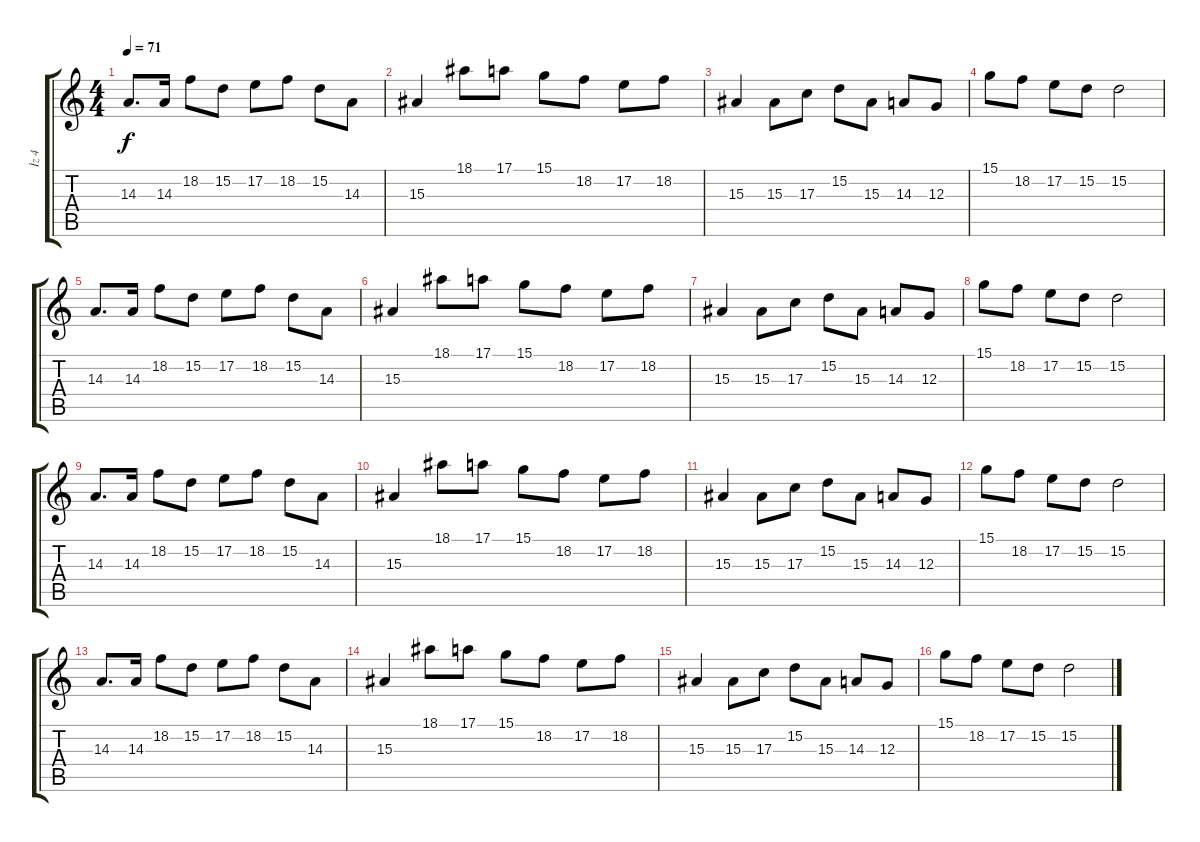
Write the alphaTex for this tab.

\track ("İz 4" "İz 4") {instrument flute}
\staff {score tabs}
\tuning (E4 B3 G3 D3 A2 E2) {hide}
\ts (4 4)
\tempo 71
\clef g2
\ks c
14.3.8{d dy f} 14.3.16 18.2.8 15.2.8 17.2.8 18.2.8 15.2.8 14.3.8 |
15.3.4 18.1.8 17.1.8 15.1.8 18.2.8 17.2.8 18.2.8 |
15.3.4 15.3.8 17.3.8 15.2.8 15.3.8 14.3.8 12.3.8 |
15.1.8 18.2.8 17.2.8 15.2.8 15.2.2 |
14.3.8{d} 14.3.16 18.2.8 15.2.8 17.2.8 18.2.8 15.2.8 14.3.8 |
15.3.4 18.1.8 17.1.8 15.1.8 18.2.8 17.2.8 18.2.8 |
15.3.4 15.3.8 17.3.8 15.2.8 15.3.8 14.3.8 12.3.8 |
15.1.8 18.2.8 17.2.8 15.2.8 15.2.2 |
14.3.8{d} 14.3.16 18.2.8 15.2.8 17.2.8 18.2.8 15.2.8 14.3.8 |
15.3.4 18.1.8 17.1.8 15.1.8 18.2.8 17.2.8 18.2.8 |
15.3.4 15.3.8 17.3.8 15.2.8 15.3.8 14.3.8 12.3.8 |
15.1.8 18.2.8 17.2.8 15.2.8 15.2.2 |
14.3.8{d} 14.3.16 18.2.8 15.2.8 17.2.8 18.2.8 15.2.8 14.3.8 |
15.3.4 18.1.8 17.1.8 15.1.8 18.2.8 17.2.8 18.2.8 |
15.3.4 15.3.8 17.3.8 15.2.8 15.3.8 14.3.8 12.3.8 |
15.1.8 18.2.8 17.2.8 15.2.8 15.2.2
